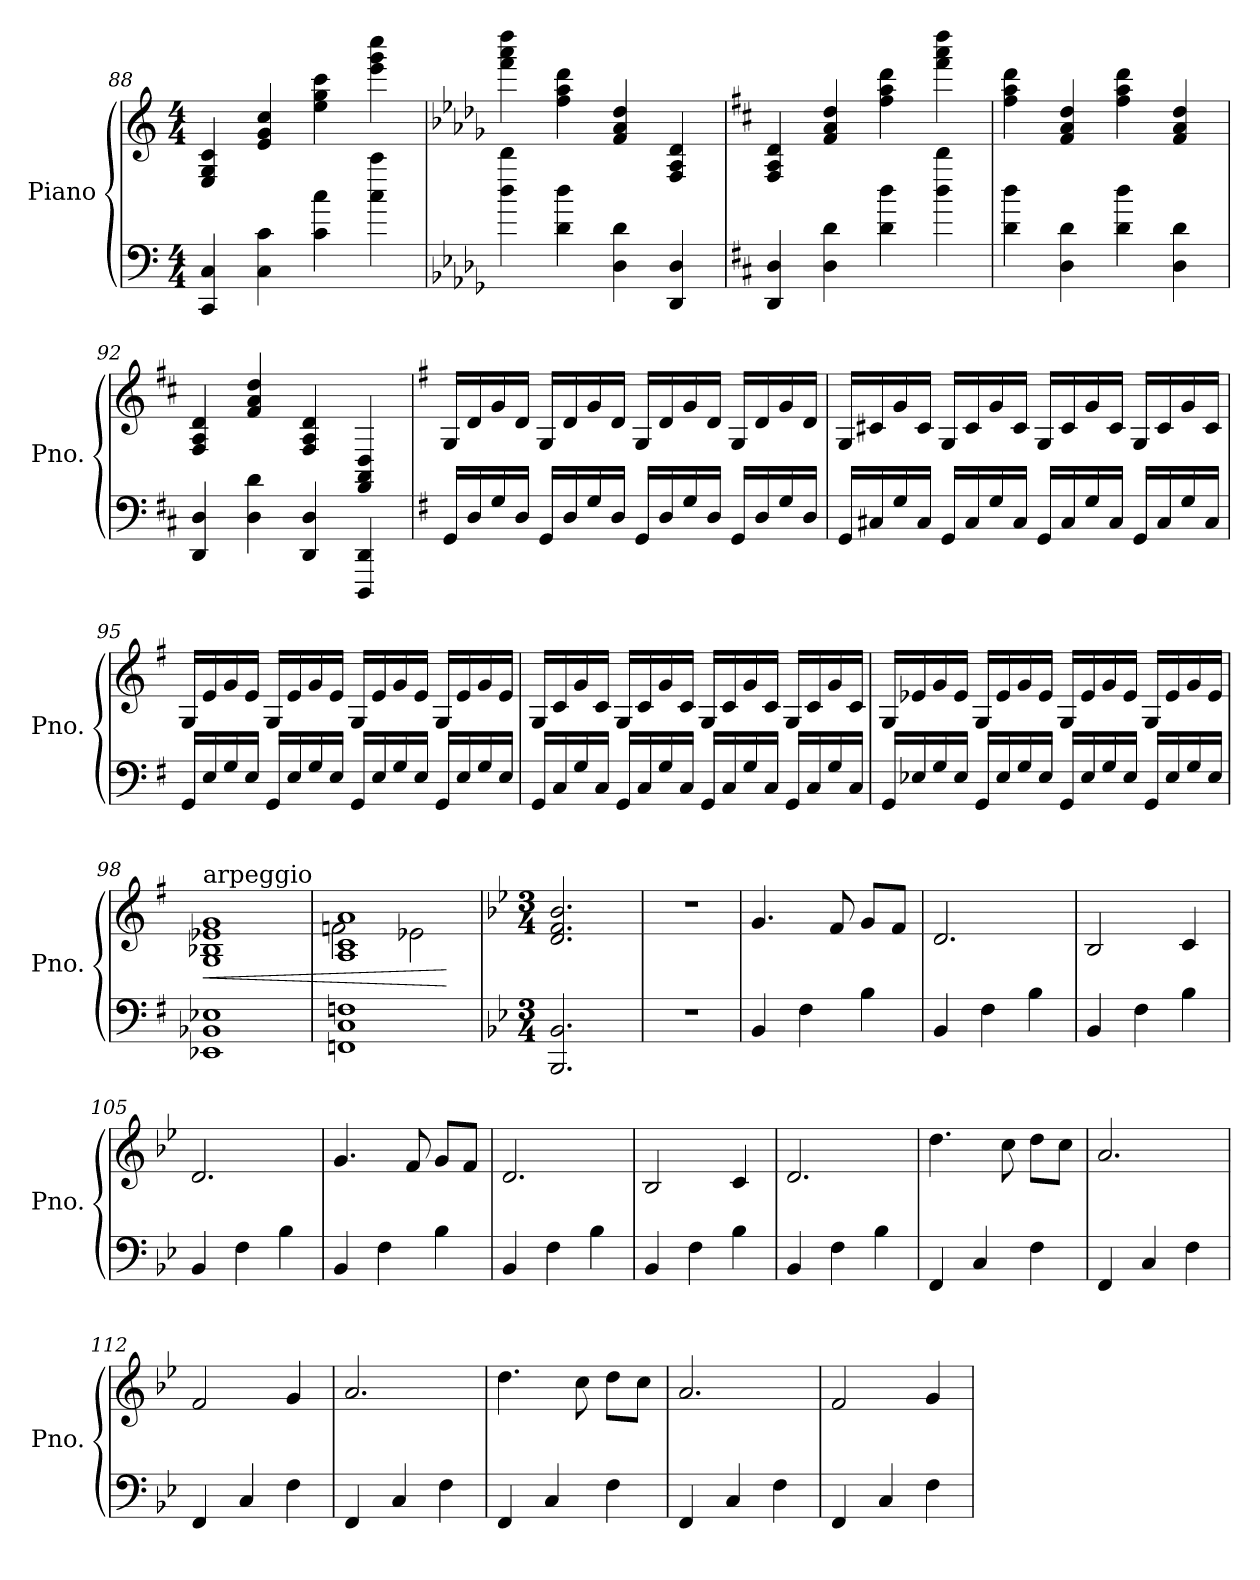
**kern	**kern	**dynam
*part1	*part1	*part1
*staff2	*staff1	*staff1/2
*I"Piano	*	*
*I'Pno.	*	*
*clefF4	*clefG2	*
*k[]	*k[]	*
*M4/4	*M4/4	*
=88	=88	=88
4CC/ 4C/	4E/ 4G/ 4c/	.
4C\ 4c\	4e/ 4g/ 4cc/	.
4c\ 4cc\	4ee\ 4gg\ 4ccc\	.
4cc\ 4ccc\	4eee\ 4ggg\ 4cccc\	.
=89	=89	=89
*k[b-e-a-d-g-]	*k[b-e-a-d-g-]	*
4dd-\ 4ddd-\	4fff\ 4aaa-\ 4dddd-\	.
4d-\ 4dd-\	4ff\ 4aa-\ 4ddd-\	.
4D-\ 4d-\	4f/ 4a-/ 4dd-/	.
4DD-/ 4D-/	4F/ 4A-/ 4d-/	.
=90	=90	=90
*k[f#c#]	*k[f#c#]	*
4DD/ 4D/	4F#/ 4A/ 4d/	.
4D\ 4d\	4f#/ 4a/ 4dd/	.
4d\ 4dd\	4ff#\ 4aa\ 4ddd\	.
4dd\ 4ddd\	4fff#\ 4aaa\ 4dddd\	.
!!LO:PB:g=z
=91	=91	=91
4d\ 4dd\	4ff#\ 4aa\ 4ddd\	.
4D\ 4d\	4f#/ 4a/ 4dd/	.
4d\ 4dd\	4ff#\ 4aa\ 4ddd\	.
4D\ 4d\	4f#/ 4a/ 4dd/	.
=92	=92	=92
4DD/ 4D/	4F#/ 4A/ 4d/	.
4D\ 4d\	4f#/ 4a/ 4dd/	.
4DD/ 4D/	4F#/ 4A/ 4d/	.
4DDD/ 4DD/	4FF#/ 4AA/ 4D/	.
=93	=93	=93
*k[f#]	*k[f#]	*
16GG/LL	16G/LL	.
16D/	16d/	.
16G/	16g/	.
16D/JJ	16d/JJ	.
16GG/LL	16G/LL	.
16D/	16d/	.
16G/	16g/	.
16D/JJ	16d/JJ	.
16GG/LL	16G/LL	.
16D/	16d/	.
16G/	16g/	.
16D/JJ	16d/JJ	.
16GG/LL	16G/LL	.
16D/	16d/	.
16G/	16g/	.
16D/JJ	16d/JJ	.
=94	=94	=94
16GG/LL	16G/LL	.
16C#X/	16c#X/	.
16G/	16g/	.
16C#/JJ	16c#/JJ	.
16GG/LL	16G/LL	.
16C#/	16c#/	.
16G/	16g/	.
16C#/JJ	16c#/JJ	.
16GG/LL	16G/LL	.
16C#/	16c#/	.
16G/	16g/	.
16C#/JJ	16c#/JJ	.
16GG/LL	16G/LL	.
16C#/	16c#/	.
16G/	16g/	.
16C#/JJ	16c#/JJ	.
!!LO:LB:g=z
=95	=95	=95
16GG/LL	16G/LL	.
16E/	16e/	.
16G/	16g/	.
16E/JJ	16e/JJ	.
16GG/LL	16G/LL	.
16E/	16e/	.
16G/	16g/	.
16E/JJ	16e/JJ	.
16GG/LL	16G/LL	.
16E/	16e/	.
16G/	16g/	.
16E/JJ	16e/JJ	.
16GG/LL	16G/LL	.
16E/	16e/	.
16G/	16g/	.
16E/JJ	16e/JJ	.
=96	=96	=96
16GG/LL	16G/LL	.
16C/	16c/	.
16G/	16g/	.
16C/JJ	16c/JJ	.
16GG/LL	16G/LL	.
16C/	16c/	.
16G/	16g/	.
16C/JJ	16c/JJ	.
16GG/LL	16G/LL	.
16C/	16c/	.
16G/	16g/	.
16C/JJ	16c/JJ	.
16GG/LL	16G/LL	.
16C/	16c/	.
16G/	16g/	.
16C/JJ	16c/JJ	.
=97	=97	=97
16GG/LL	16G/LL	.
16E-X/	16e-X/	.
16G/	16g/	.
16E-/JJ	16e-/JJ	.
16GG/LL	16G/LL	.
16E-/	16e-/	.
16G/	16g/	.
16E-/JJ	16e-/JJ	.
16GG/LL	16G/LL	.
16E-/	16e-/	.
16G/	16g/	.
16E-/JJ	16e-/JJ	.
16GG/LL	16G/LL	.
16E-/	16e-/	.
16G/	16g/	.
16E-/JJ	16e-/JJ	.
!!LO:LB:g=z
=98	=98	=98
!	!LO:TX:a:t=arpeggio	!
!	!	!LO:HP:b
1EE-X 1BB-X 1E-X	1G 1B-X 1e-X 1g	<
=99	=99	=99
*	*^	*
1FFn 1C 1Fn	1A 1c 1a	2fn\	.
.	.	2e-X\	.
*	*v	*v	*
.	.	[
=100	=100	=100
*k[b-e-]	*k[b-e-]	*
*M3/4	*M3/4	*
2.BBB-/ 2.BB-/	2.d/ 2.f/ 2.b-/	.
=101	=101	=101
2.r	2.r	.
=102	=102	=102
4BB-/	4.g/	.
4F\	.	.
.	8f/	.
4B-\	8g/L	.
.	8f/J	.
=103	=103	=103
4BB-/	2.d/	.
4F\	.	.
4B-\	.	.
=104	=104	=104
4BB-/	2B-/	.
4F\	.	.
4B-\	4c/	.
=105	=105	=105
4BB-/	2.d/	.
4F\	.	.
4B-\	.	.
=106	=106	=106
4BB-/	4.g/	.
4F\	.	.
.	8f/	.
4B-\	8g/L	.
.	8f/J	.
=107	=107	=107
4BB-/	2.d/	.
4F\	.	.
4B-\	.	.
=108	=108	=108
4BB-/	2B-/	.
4F\	.	.
4B-\	4c/	.
=109	=109	=109
4BB-/	2.d/	.
4F\	.	.
4B-\	.	.
!!LO:LB:g=z
=110	=110	=110
4FF/	4.dd\	.
4C/	.	.
.	8cc\	.
4F\	8dd\L	.
.	8cc\J	.
=111	=111	=111
4FF/	2.a/	.
4C/	.	.
4F\	.	.
=112	=112	=112
4FF/	2f/	.
4C/	.	.
4F\	4g/	.
=113	=113	=113
4FF/	2.a/	.
4C/	.	.
4F\	.	.
=114	=114	=114
4FF/	4.dd\	.
4C/	.	.
.	8cc\	.
4F\	8dd\L	.
.	8cc\J	.
=115	=115	=115
4FF/	2.a/	.
4C/	.	.
4F\	.	.
=116	=116	=116
4FF/	2f/	.
4C/	.	.
4F\	4g/	.
=	=	=
*-	*-	*-
